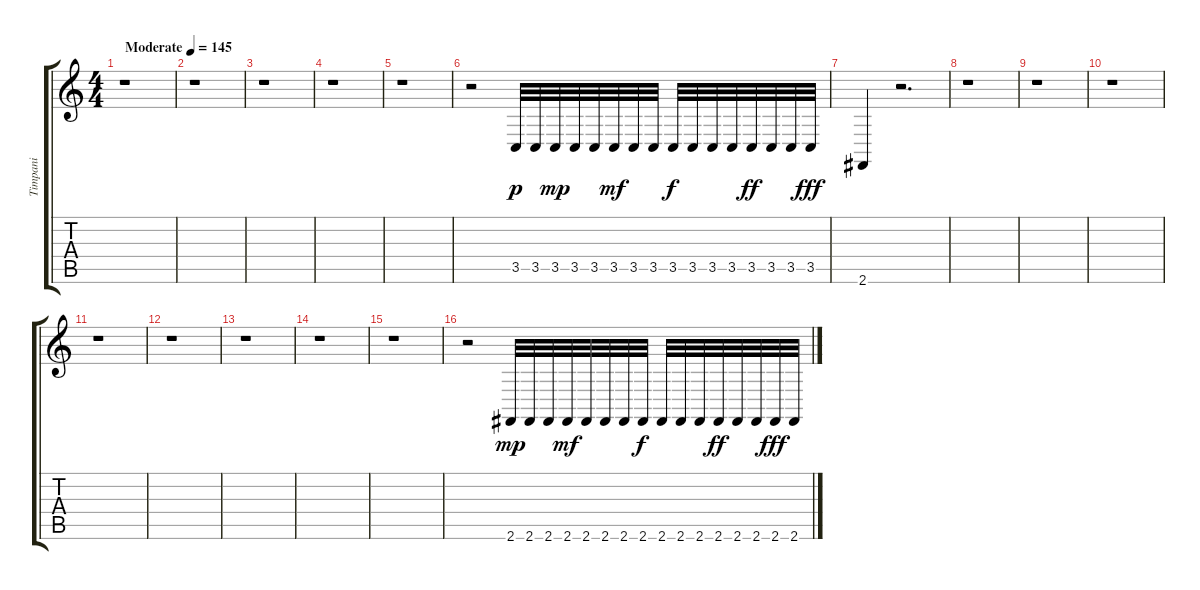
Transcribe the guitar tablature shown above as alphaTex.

\track ("Timpani" "Timpani") {instrument timpani}
\staff {score tabs}
\tuning (E4 B3 G3 D3 A2 E2) {hide}
\ts (4 4)
\tempo (145 "Moderate")
\clef g2
\ks c
r.1{dy p instrument timpani} |
r.1 |
r.1 |
r.1 |
r.1 |
r.2 3.5.32 3.5.32 3.5.32{dy mp} 3.5.32 3.5.32 3.5.32{dy mf} 3.5.32 3.5.32 3.5.32{dy f} 3.5.32 3.5.32 3.5.32 3.5.32{dy ff} 3.5.32 3.5.32 3.5.32{dy fff} |
2.6.4 r.2{d} |
r.1 |
r.1 |
r.1 |
r.1 |
r.1 |
r.1 |
r.1 |
r.1 |
r.2 2.6.32{dy mp} 2.6.32 2.6.32 2.6.32{dy mf} 2.6.32 2.6.32 2.6.32 2.6.32{dy f} 2.6.32 2.6.32 2.6.32 2.6.32{dy ff} 2.6.32 2.6.32 2.6.32{dy fff} 2.6.32
